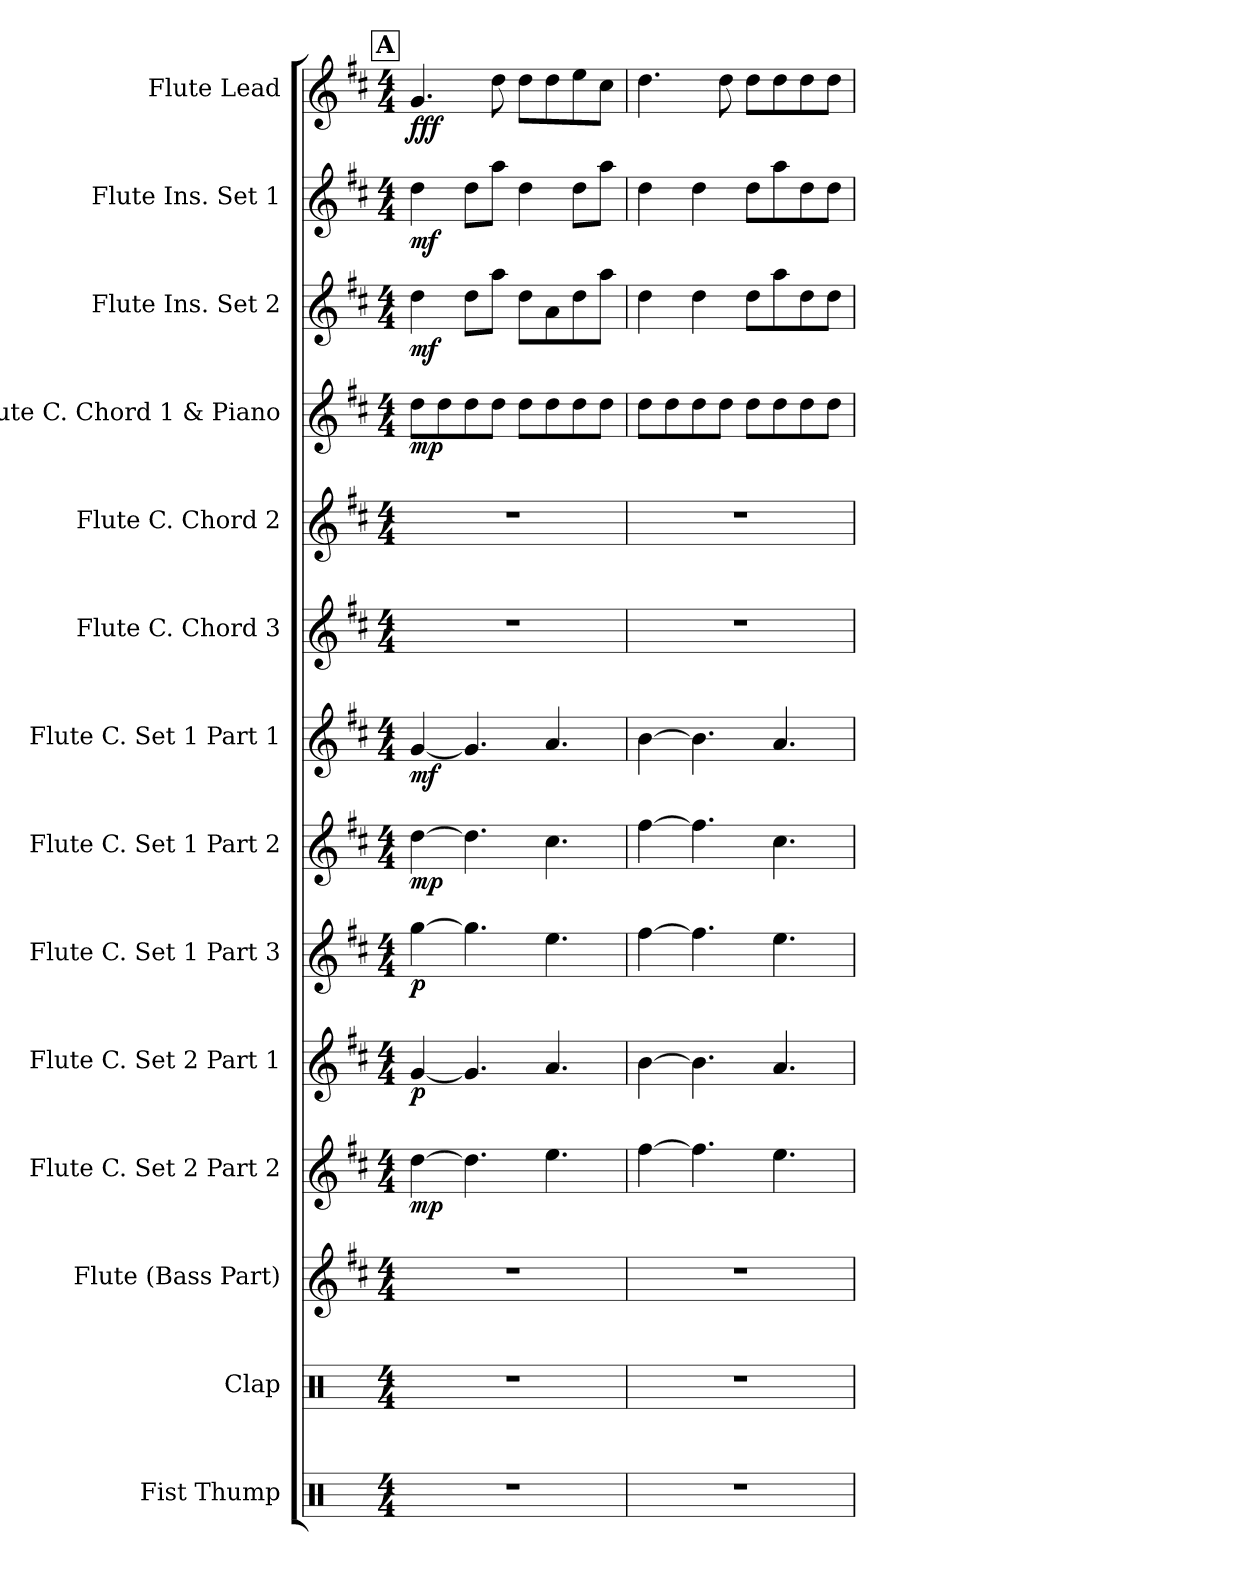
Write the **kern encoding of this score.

**kern	**kern	**kern	**kern	**dynam	**kern	**dynam	**kern	**dynam	**kern	**dynam	**kern	**dynam	**kern	**kern	**kern	**dynam	**kern	**dynam	**kern	**dynam	**kern	**dynam
*part14	*part13	*part12	*part11	*part11	*part10	*part10	*part9	*part9	*part8	*part8	*part7	*part7	*part6	*part5	*part4	*part4	*part3	*part3	*part2	*part2	*part1	*part1
*staff14	*staff13	*staff12	*staff11	*staff11	*staff10	*staff10	*staff9	*staff9	*staff8	*staff8	*staff7	*staff7	*staff6	*staff5	*staff4	*staff4	*staff3	*staff3	*staff2	*staff2	*staff1	*staff1
*I"Fist Thump	*I"Clap	*I"Flute (Bass Part)	*I"Flute C. Set 2 Part 2	*	*I"Flute C. Set 2 Part 1	*	*I"Flute C. Set 1 Part 3	*	*I"Flute C. Set 1 Part 2	*	*I"Flute C. Set 1 Part 1	*	*I"Flute C. Chord 3	*I"Flute C. Chord 2	*I"Flute C. Chord 1 &amp; Piano	*	*I"Flute Ins. Set 2	*	*I"Flute Ins. Set 1	*	*I"Flute Lead	*
*I'F.T.	*I'C.	*I'Fl. (BP)	*I'Fl. CS2 P2	*	*I'Fl. CS2 P1	*	*I'Fl. CS1 P3	*	*I'Fl. CS1 P2	*	*I'Fl. CS1 P1	*	*I'Fl. CC3	*I'Fl. CC2	*I'Fl. CC1 &amp; P	*	*I'Fl. IS2	*	*I'Fl. IS1	*	*I'Fl. Le.	*
!!LO:PB:g=z
*clefX	*clefX	*clefG2	*clefG2	*	*clefG2	*	*clefG2	*	*clefG2	*	*clefG2	*	*clefG2	*clefG2	*clefG2	*	*clefG2	*	*clefG2	*	*clefG2	*
*k[]	*k[]	*k[f#c#]	*k[f#c#]	*	*k[f#c#]	*	*k[f#c#]	*	*k[f#c#]	*	*k[f#c#]	*	*k[f#c#]	*k[f#c#]	*k[f#c#]	*	*k[f#c#]	*	*k[f#c#]	*	*k[f#c#]	*
*M4/4	*M4/4	*M4/4	*M4/4	*	*M4/4	*	*M4/4	*	*M4/4	*	*M4/4	*	*M4/4	*M4/4	*M4/4	*	*M4/4	*	*M4/4	*	*M4/4	*
!!LO:REH:place=s1:a:B:fs=14:t=A
=5	=5	=5	=5	=5	=5	=5	=5	=5	=5	=5	=5	=5	=5	=5	=5	=5	=5	=5	=5	=5	=5	=5
!	!	!	!	!LO:DY:b	!	!LO:DY:b	!	!LO:DY:b	!	!LO:DY:b	!	!LO:DY:b	!	!	!	!LO:DY:b	!	!LO:DY:b	!	!LO:DY:b	!	!LO:DY:b
1r	1r	1r	[4dd\	mp	[4g/	p	[4gg\	p	[4dd\	mp	[4g/	mf	1r	1r	8dd\L	mp	4dd\	mf	4dd\	mf	4.g/	fff
.	.	.	.	.	.	.	.	.	.	.	.	.	.	.	8dd\	.	.	.	.	.	.	.
.	.	.	4.dd\]	.	4.g/]	.	4.gg\]	.	4.dd\]	.	4.g/]	.	.	.	8dd\	.	8dd\L	.	8dd\L	.	.	.
.	.	.	.	.	.	.	.	.	.	.	.	.	.	.	8dd\J	.	8aa\J	.	8aa\J	.	8dd\	.
.	.	.	.	.	.	.	.	.	.	.	.	.	.	.	8dd\L	.	8dd\L	.	4dd\	.	8dd\L	.
.	.	.	4.ee\	.	4.a/	.	4.ee\	.	4.cc#\	.	4.a/	.	.	.	8dd\	.	8a\	.	.	.	8dd\	.
.	.	.	.	.	.	.	.	.	.	.	.	.	.	.	8dd\	.	8dd\	.	8dd\L	.	8ee\	.
.	.	.	.	.	.	.	.	.	.	.	.	.	.	.	8dd\J	.	8aa\J	.	8aa\J	.	8cc#\J	.
=6	=6	=6	=6	=6	=6	=6	=6	=6	=6	=6	=6	=6	=6	=6	=6	=6	=6	=6	=6	=6	=6	=6
1r	1r	1r	[4ff#\	.	[4b\	.	[4ff#\	.	[4ff#\	.	[4b\	.	1r	1r	8dd\L	.	4dd\	.	4dd\	.	4.dd\	.
.	.	.	.	.	.	.	.	.	.	.	.	.	.	.	8dd\	.	.	.	.	.	.	.
.	.	.	4.ff#\]	.	4.b\]	.	4.ff#\]	.	4.ff#\]	.	4.b\]	.	.	.	8dd\	.	4dd\	.	4dd\	.	.	.
.	.	.	.	.	.	.	.	.	.	.	.	.	.	.	8dd\J	.	.	.	.	.	8dd\	.
.	.	.	.	.	.	.	.	.	.	.	.	.	.	.	8dd\L	.	8dd\L	.	8dd\L	.	8dd\L	.
.	.	.	4.ee\	.	4.a/	.	4.ee\	.	4.cc#\	.	4.a/	.	.	.	8dd\	.	8aa\	.	8aa\	.	8dd\	.
.	.	.	.	.	.	.	.	.	.	.	.	.	.	.	8dd\	.	8dd\	.	8dd\	.	8dd\	.
.	.	.	.	.	.	.	.	.	.	.	.	.	.	.	8dd\J	.	8dd\J	.	8dd\J	.	8dd\J	.
=	=	=	=	=	=	=	=	=	=	=	=	=	=	=	=	=	=	=	=	=	=	=
*-	*-	*-	*-	*-	*-	*-	*-	*-	*-	*-	*-	*-	*-	*-	*-	*-	*-	*-	*-	*-	*-	*-
